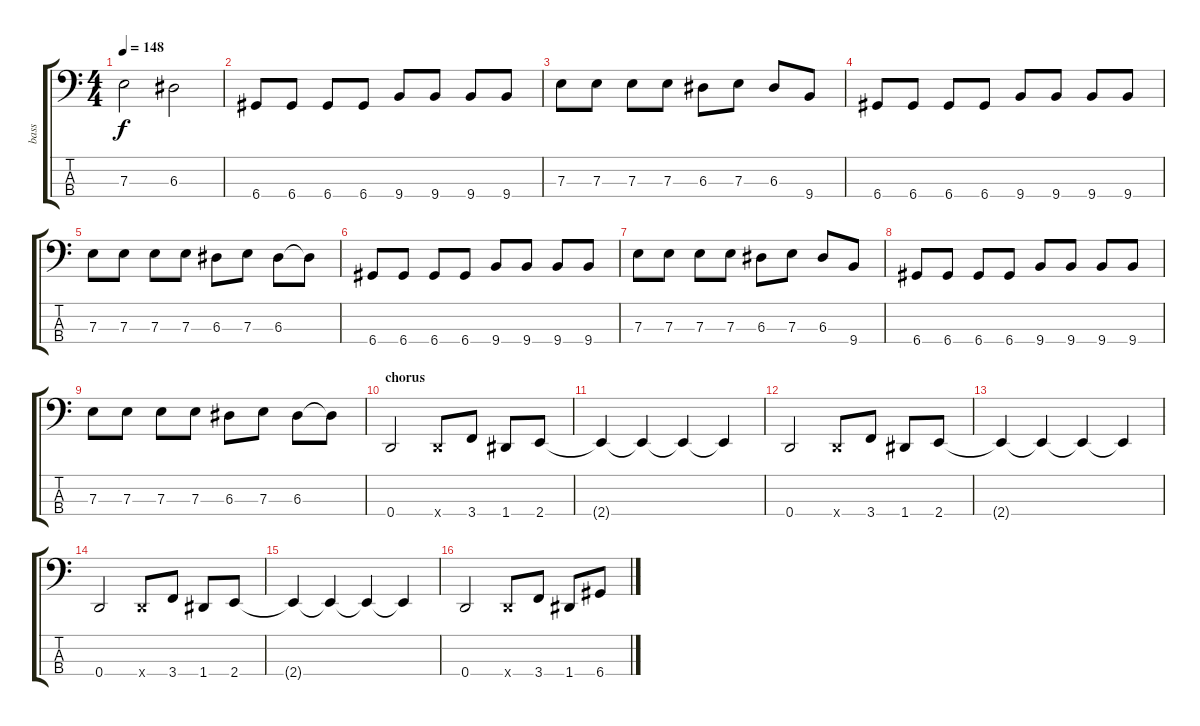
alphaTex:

\track ("bass" "bass") {instrument electricbasspick}
\staff {score tabs}
\tuning (G2 D2 A1 D1) {hide}
\ts (4 4)
\tempo 148
\clef f4
\ks c
7.3.2{dy f} 6.3.2 |
6.4.8 6.4.8 6.4.8 6.4.8 9.4.8 9.4.8 9.4.8 9.4.8 |
7.3.8 7.3.8 7.3.8 7.3.8 6.3.8 7.3.8 6.3.8 9.4.8 |
6.4.8 6.4.8 6.4.8 6.4.8 9.4.8 9.4.8 9.4.8 9.4.8 |
7.3.8 7.3.8 7.3.8 7.3.8 6.3.8 7.3.8 6.3.8 6.3{t}.8 |
6.4.8 6.4.8 6.4.8 6.4.8 9.4.8 9.4.8 9.4.8 9.4.8 |
7.3.8 7.3.8 7.3.8 7.3.8 6.3.8 7.3.8 6.3.8 9.4.8 |
6.4.8 6.4.8 6.4.8 6.4.8 9.4.8 9.4.8 9.4.8 9.4.8 |
7.3.8 7.3.8 7.3.8 7.3.8 6.3.8 7.3.8 6.3.8 6.3{t}.8 |
\section ("" "chorus")
0.4.2 0.4{x}.8 3.4.8 1.4.8 2.4.8 |
2.4{t}.4 2.4{t}.4 2.4{t}.4 2.4{t}.4 |
0.4.2 0.4{x}.8 3.4.8 1.4.8 2.4.8 |
2.4{t}.4 2.4{t}.4 2.4{t}.4 2.4{t}.4 |
0.4.2 0.4{x}.8 3.4.8 1.4.8 2.4.8 |
2.4{t}.4 2.4{t}.4 2.4{t}.4 2.4{t}.4 |
0.4.2 0.4{x}.8 3.4.8 1.4.8 6.4.8
